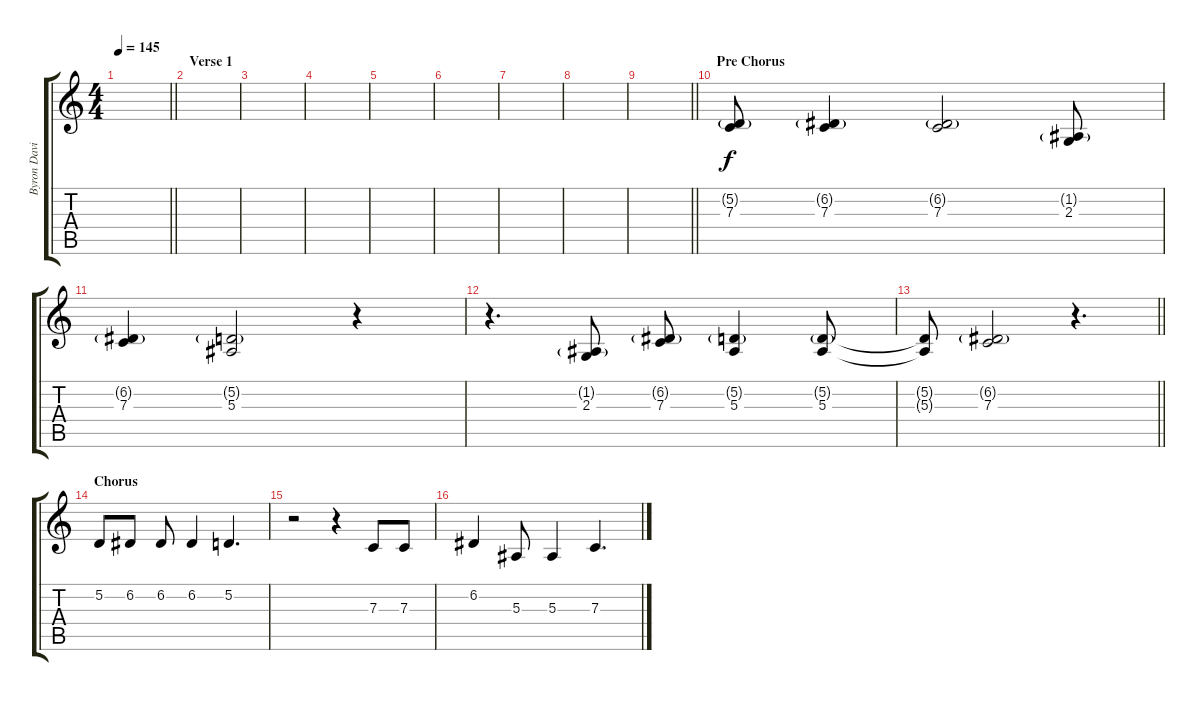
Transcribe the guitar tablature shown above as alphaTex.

\track ("Byron Davis" "Byron Davi") {instrument lead2sawtooth}
\staff {score tabs}
\tuning (D4 A3 F3 C3 G2 C2) {hide}
\ts (4 4)
\tempo 145
\clef g2
\barLineRight lightlight
\ks c
|
\section ("" "Verse 1")
|
|
|
|
|
|
|
\barLineRight lightlight
|
\section ("" "Pre Chorus")
(5.2{g} 7.3).8 (6.2{g} 7.3).4 (6.2{g} 7.3).2 (1.2{g} 2.3).8 |
(6.2{g} 7.3).4 (5.2{g} 5.3).2 r.4 |
r.4{d} (1.2{g} 2.3).8 (6.2{g} 7.3).8 (5.2{g} 5.3).4 (5.2{g} 5.3).8 |
\barLineRight lightlight
(5.2{t} 5.3{t}).8 (6.2{g} 7.3).2 r.4{d} |
\section ("" "Chorus")
5.2.8 6.2.8 6.2.8 6.2.4 5.2.4{d} |
r.2 r.4 7.3.8 7.3.8 |
6.2.4 5.3.8 5.3.4 7.3.4{d}
